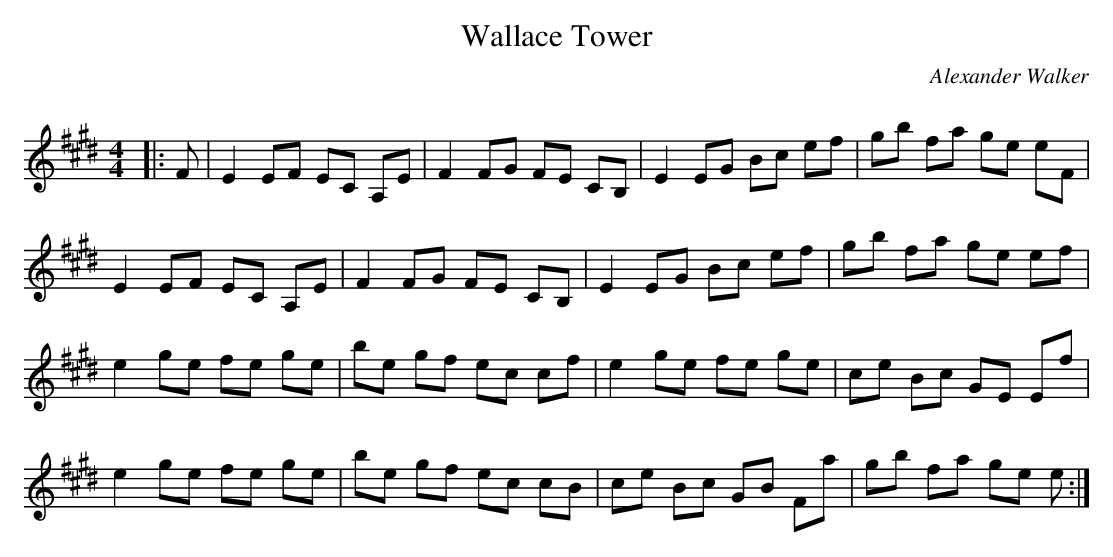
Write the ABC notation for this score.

X:1
T: Wallace Tower
C:Alexander Walker
Q: 232
K:E
M:4/4
L:1/8
|:F|E2 EF EC A,E|F2 FG FE CB,|E2 EG Bc ef|gb fa ge eF|
E2 EF EC A,E|F2 FG FE CB,|E2 EG Bc ef|gb fa ge ef|
e2 ge fe ge|be gf ec cf|e2 ge fe ge|ce Bc GE Ef|
e2 ge fe ge|be gf ec cB|ce Bc GB Fa|gb fa ge e:|
